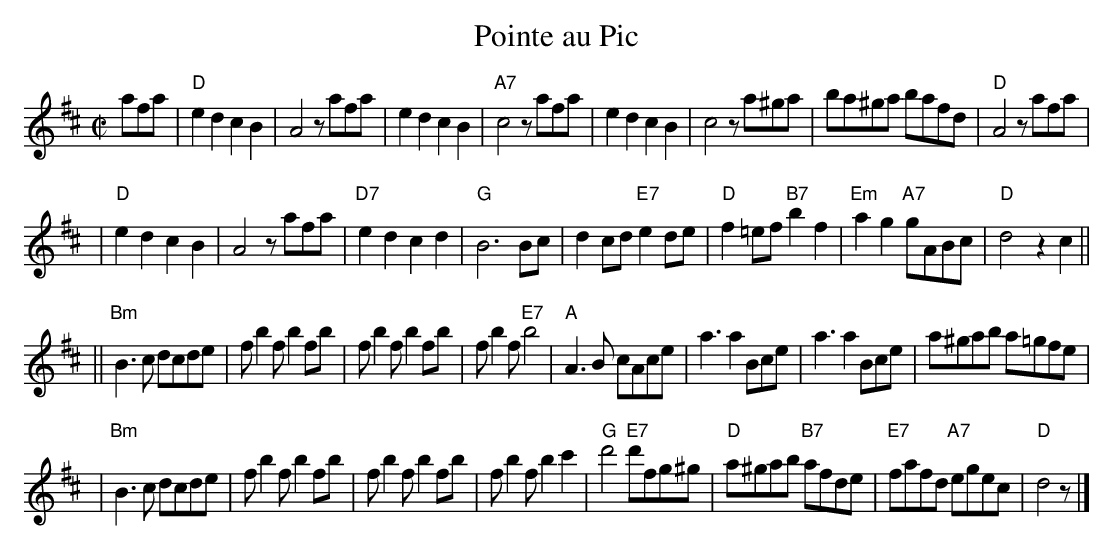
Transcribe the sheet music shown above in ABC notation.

X:1
T: Pointe au Pic
M: C|
L: 1/8
K: D
afa \
| "D"e2d2 c2B2 | A4 zafa  | e2d2  c2B2 | "A7"c4 zafa \
|    e2d2 c2B2 | c4 za^ga | ba^ga bafd |  "D"A4 zafa |
| "D"e2d2     c2B2 |    A4        zafa | "D7"e2d2     c2d2 | "G"B6 Bc \
|    d2cd "E7"e2de | "D"f2=ef "B7"b2f2 | "Em"a2g2 "A7"gABc | "D"d4 z2c2 ||
|| "Bm"B3c dcde | fb2f b2fb | fb2f b2fb | fb2f "E7"b4 \
|   "A"A3B cAce | a3 a2 Bce | a3 a2 Bce | a^gab a=gfe |
|  "Bm"B3c     dcde   |    fb2f      b2fb |     fb2f     b2fb | fb2f b2c'2 \
|   "G"d'4 "E7"d'fg^g | "D"a^gab "B7"afde | "E7"fafd "A7"egec | "D"d4 z |]
